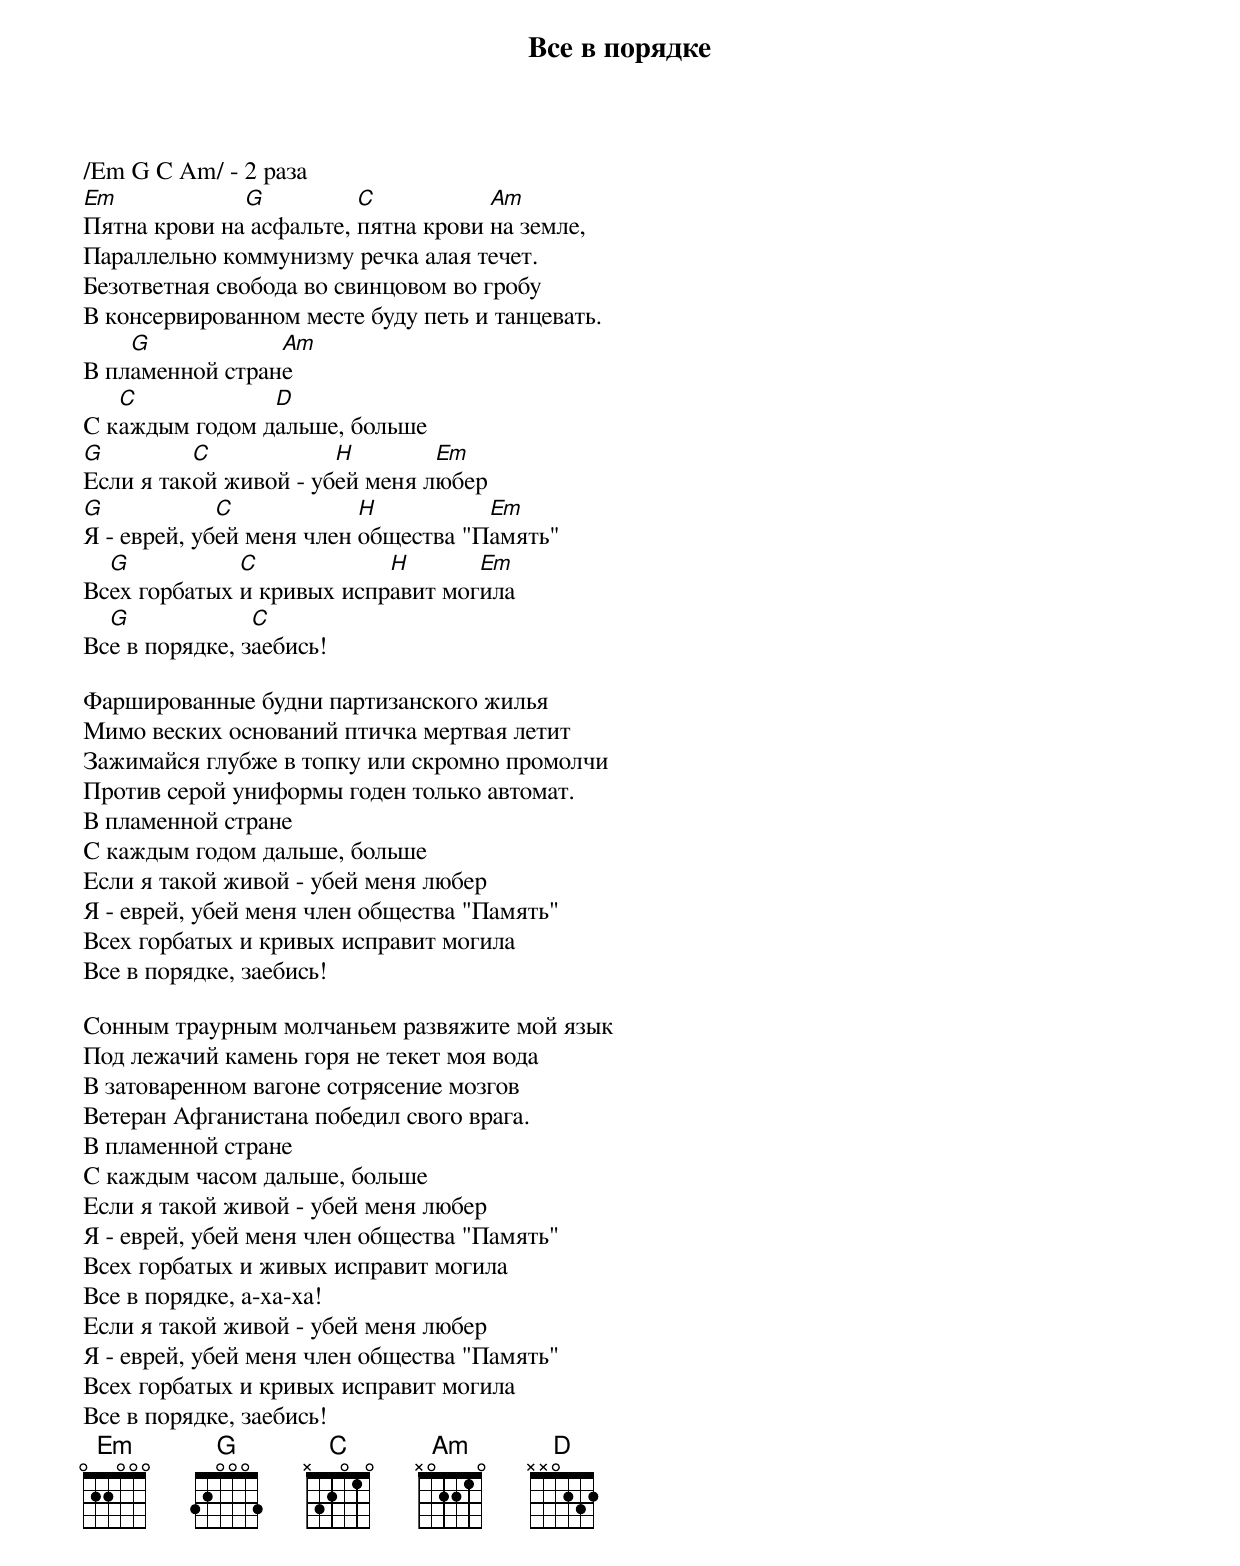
Все в порядке

/Em G C Am/ - 2 раза
Em            G          C           Am
Пятна крови на асфальте, пятна крови на земле,
Параллельно коммунизму речка алая течет.
Безответная свобода во свинцовом во гробу
В консервированном месте буду петь и танцевать.
    G            Am
В пламенной стране
   C            D
С каждым годом дальше, больше
G         C            H        Em
Если я такой живой - убей меня любер
G            C            H          Em
Я - еврей, убей меня член общества "Память"
  G           C            H       Em
Всех горбатых и кривых исправит могила
  G             C
Все в порядке, заебись!

Фаршированные будни партизанского жилья
Мимо веских оснований птичка мертвая летит
Зажимайся глубже в топку или скромно промолчи
Против серой униформы годен только автомат.
В пламенной стране
С каждым годом дальше, больше
Если я такой живой - убей меня любер
Я - еврей, убей меня член общества "Память"
Всех горбатых и кривых исправит могила
Все в порядке, заебись!

Сонным траурным молчаньем развяжите мой язык
Под лежачий камень горя не текет моя вода
В затоваренном вагоне сотрясение мозгов
Ветеран Афганистана победил свого врага.
В пламенной стране
С каждым часом дальше, больше
Если я такой живой - убей меня любер
Я - еврей, убей меня член общества "Память"
Всех горбатых и живых исправит могила
Все в порядке, а-ха-ха!
Если я такой живой - убей меня любер
Я - еврей, убей меня член общества "Память"
Всех горбатых и кривых исправит могила
Все в порядке, заебись!
